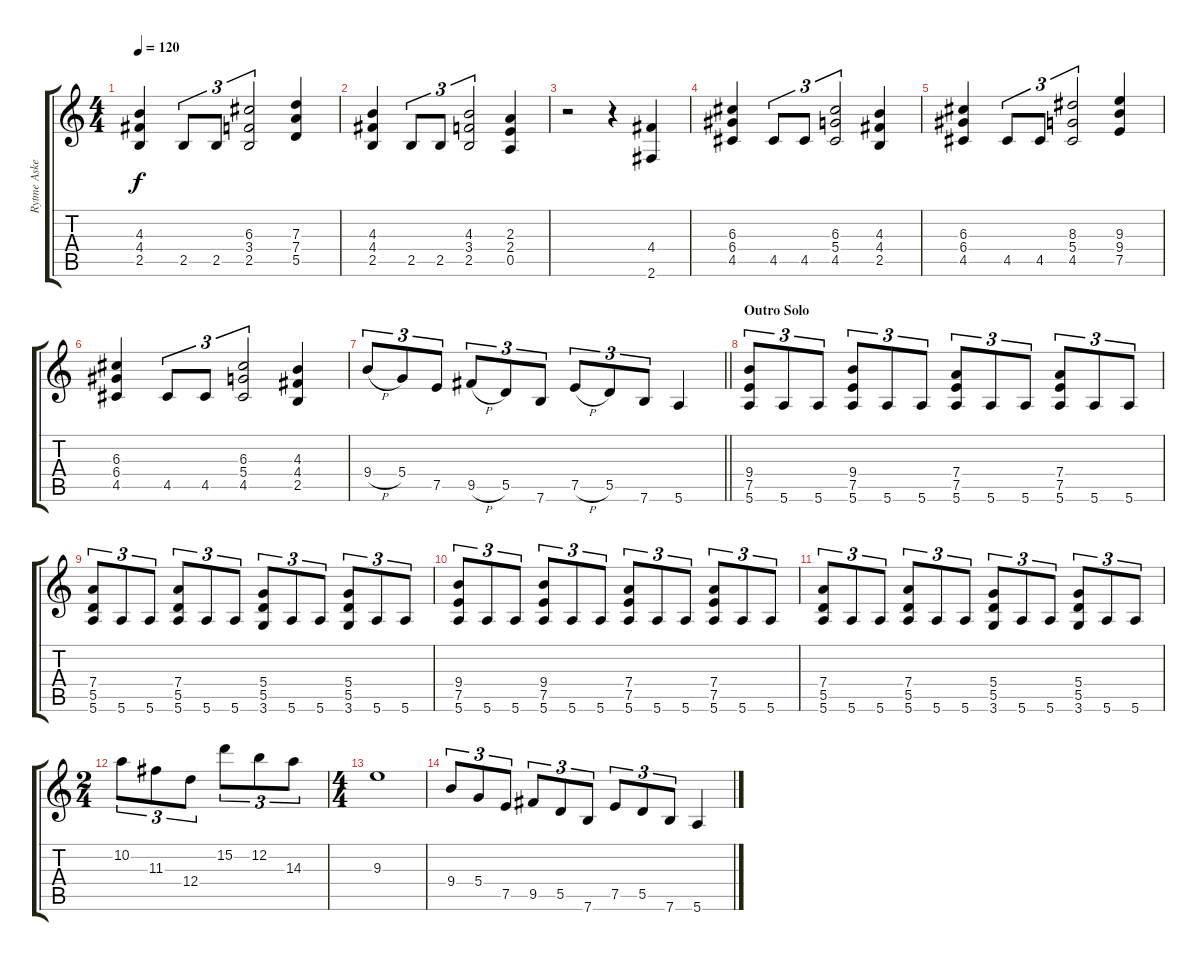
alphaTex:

\track ("Rytme Aske" "Rytme Aske") {instrument overdrivenguitar}
\staff {score tabs}
\tuning (E4 B3 G3 D3 A2 E2) {hide}
\ts (4 4)
\tempo 120
\clef g2
\ks c
(4.3 4.4 2.5).4{dy f} 2.5.8{tu (3 2)} 2.5.8{tu (3 2)} (6.3 3.4 2.5).2{tu (3 2)} (7.3 7.4 5.5).4 |
(4.3 4.4 2.5).4 2.5.8{tu (3 2)} 2.5.8{tu (3 2)} (4.3 3.4 2.5).2{tu (3 2)} (2.3 2.4 0.5).4 |
r.2 r.4 (4.4 2.6).4 |
(6.3 6.4 4.5).4 4.5.8{tu (3 2)} 4.5.8{tu (3 2)} (6.3 5.4 4.5).2{tu (3 2)} (4.3 4.4 2.5).4 |
(6.3 6.4 4.5).4 4.5.8{tu (3 2)} 4.5.8{tu (3 2)} (8.3 5.4 4.5).2{tu (3 2)} (9.3 9.4 7.5).4 |
(6.3 6.4 4.5).4 4.5.8{tu (3 2)} 4.5.8{tu (3 2)} (6.3 5.4 4.5).2{tu (3 2)} (4.3 4.4 2.5).4 |
\barLineRight lightlight
9.4{h}.8{tu (3 2)} 5.4.8{tu (3 2)} 7.5.8{tu (3 2)} 9.5{h}.8{tu (3 2)} 5.5.8{tu (3 2)} 7.6.8{tu (3 2)} 7.5{h}.8{tu (3 2)} 5.5.8{tu (3 2)} 7.6.8{tu (3 2)} 5.6.4 |
\section ("" "Outro Solo")
(9.4 7.5 5.6).8{tu (3 2)} 5.6.8{tu (3 2)} 5.6.8{tu (3 2)} (9.4 7.5 5.6).8{tu (3 2)} 5.6.8{tu (3 2)} 5.6.8{tu (3 2)} (7.4 7.5 5.6).8{tu (3 2)} 5.6.8{tu (3 2)} 5.6.8{tu (3 2)} (7.4 7.5 5.6).8{tu (3 2)} 5.6.8{tu (3 2)} 5.6.8{tu (3 2)} |
(7.4 5.5 5.6).8{tu (3 2)} 5.6.8{tu (3 2)} 5.6.8{tu (3 2)} (7.4 5.5 5.6).8{tu (3 2)} 5.6.8{tu (3 2)} 5.6.8{tu (3 2)} (5.4 5.5 3.6).8{tu (3 2)} 5.6.8{tu (3 2)} 5.6.8{tu (3 2)} (5.4 5.5 3.6).8{tu (3 2)} 5.6.8{tu (3 2)} 5.6.8{tu (3 2)} |
(9.4 7.5 5.6).8{tu (3 2)} 5.6.8{tu (3 2)} 5.6.8{tu (3 2)} (9.4 7.5 5.6).8{tu (3 2)} 5.6.8{tu (3 2)} 5.6.8{tu (3 2)} (7.4 7.5 5.6).8{tu (3 2)} 5.6.8{tu (3 2)} 5.6.8{tu (3 2)} (7.4 7.5 5.6).8{tu (3 2)} 5.6.8{tu (3 2)} 5.6.8{tu (3 2)} |
(7.4 5.5 5.6).8{tu (3 2)} 5.6.8{tu (3 2)} 5.6.8{tu (3 2)} (7.4 5.5 5.6).8{tu (3 2)} 5.6.8{tu (3 2)} 5.6.8{tu (3 2)} (5.4 5.5 3.6).8{tu (3 2)} 5.6.8{tu (3 2)} 5.6.8{tu (3 2)} (5.4 5.5 3.6).8{tu (3 2)} 5.6.8{tu (3 2)} 5.6.8{tu (3 2)} |
\ts (2 4)
10.2.8{tu (3 2)} 11.3.8{tu (3 2)} 12.4.8{tu (3 2)} 15.2.8{tu (3 2)} 12.2.8{tu (3 2)} 14.3.8{tu (3 2)} |
\ts (4 4)
9.3.1 |
9.4.8{tu (3 2)} 5.4.8{tu (3 2)} 7.5.8{tu (3 2)} 9.5.8{tu (3 2)} 5.5.8{tu (3 2)} 7.6.8{tu (3 2)} 7.5.8{tu (3 2)} 5.5.8{tu (3 2)} 7.6.8{tu (3 2)} 5.6.4
